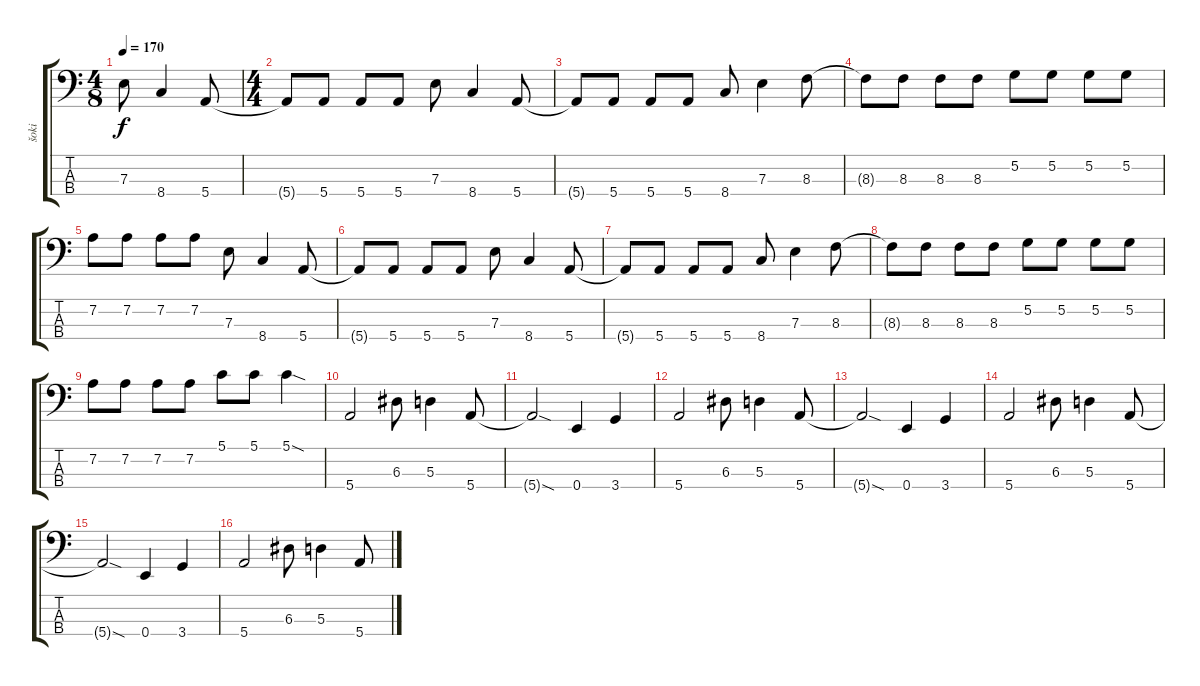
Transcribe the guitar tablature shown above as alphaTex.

\track ("šoki" "šoki") {instrument electricbassfinger}
\staff {score tabs}
\tuning (G2 D2 A1 E1) {hide}
\ts (4 8)
\tempo 170
\clef f4
\ks c
7.3.8{dy f instrument electricbassfinger} 8.4.4 5.4.8 |
\ts (4 4)
5.4{t}.8 5.4.8 5.4.8 5.4.8 7.3.8 8.4.4 5.4.8 |
5.4{t}.8 5.4.8 5.4.8 5.4.8 8.4.8 7.3.4 8.3.8 |
8.3{t}.8 8.3.8 8.3.8 8.3.8 5.2.8 5.2.8 5.2.8 5.2.8 |
7.2.8 7.2.8 7.2.8 7.2.8 7.3.8 8.4.4 5.4.8 |
5.4{t}.8 5.4.8 5.4.8 5.4.8 7.3.8 8.4.4 5.4.8 |
5.4{t}.8 5.4.8 5.4.8 5.4.8 8.4.8 7.3.4 8.3.8 |
8.3{t}.8 8.3.8 8.3.8 8.3.8 5.2.8 5.2.8 5.2.8 5.2.8 |
7.2.8 7.2.8 7.2.8 7.2.8 5.1.8 5.1.8 5.1{sod}.4 |
5.4.2 6.3.8 5.3.4 5.4.8 |
5.4{sod t}.2 0.4.4 3.4.4 |
5.4.2 6.3.8 5.3.4 5.4.8 |
5.4{sod t}.2 0.4.4 3.4.4 |
5.4.2 6.3.8 5.3.4 5.4.8 |
5.4{sod t}.2 0.4.4 3.4.4 |
5.4.2 6.3.8 5.3.4 5.4.8
